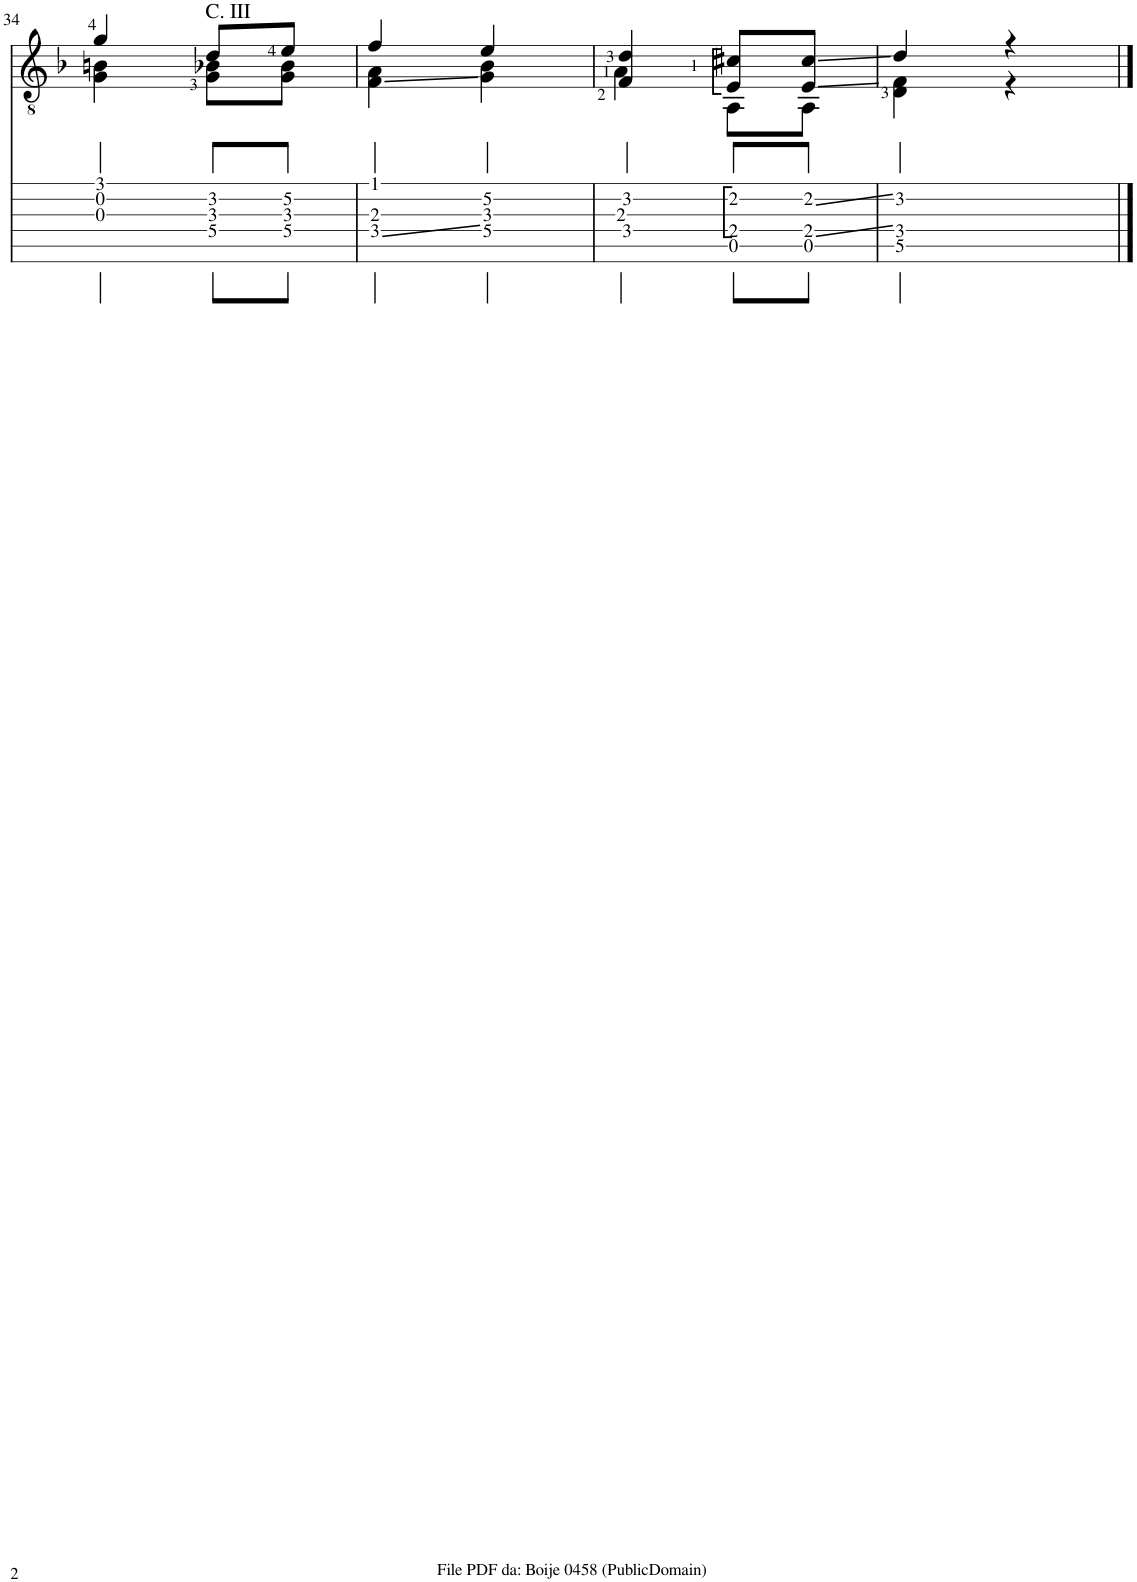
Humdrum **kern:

**kern	**kern
*part2	*part1
*staff2	*staff1
*I"Chitarra classica (Intavolatura)	*I"Guitar
!!LO:PB:g=z
*	*clefGv2
*k[b-]	*k[b-]
*M2/4	*M2/4
=34	=34
*^	*^
4g/	4G\ 4Bn\	4g/	4G\ 4Bn\
!	!	!LO:TX:a:t=C. III	!
8d/L	8G\ 8B-X\L	8d/L	8G\ 8B-X\L
8e/J	8G\ 8B-\J	8e/J	8G\ 8B-\J
=35	=35	=35	=35
4f/	4F\ 4A\	4f/	4F\ 4A\
4e/	4G\ 4B-\	4e/	4G\ 4B-\
=36	=36	=36	=36
4F/ 4d/	4A\	4F/ 4d/	4A\
8E/ 8c#X/L	8AA\L	8E/ 8c#X/L	8AA\L
8E/ 8c#/J	8AA\J	8E/ 8c#/J	8AA\J
=37	=37	=37	=37
4d/	4D\ 4F\	4d/	4D\ 4F\
4r	4r	4r	4r
*v	*v	*	*
*	*v	*v
==	==
*-	*-
